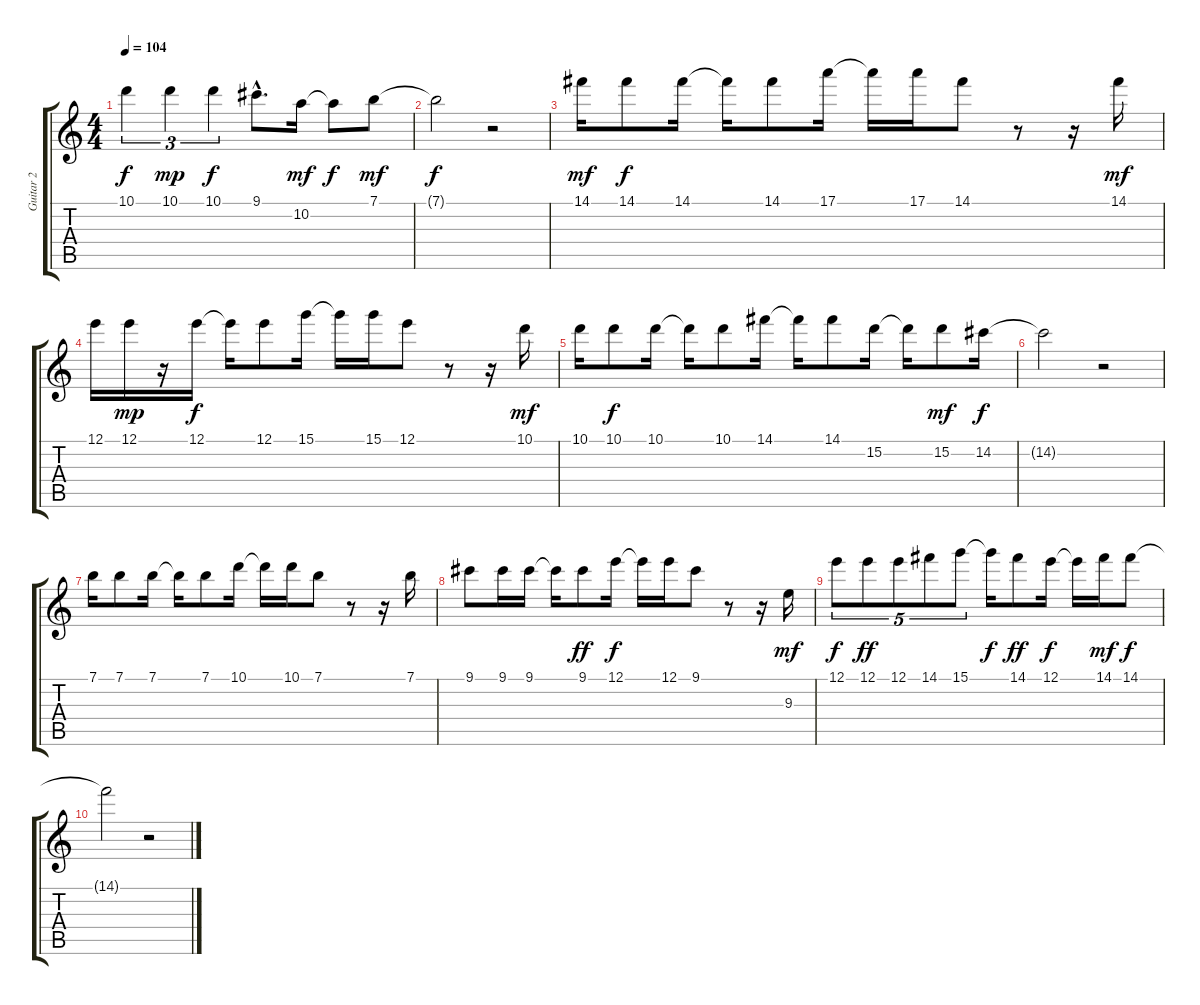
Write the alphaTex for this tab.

\track ("Guitar 2" "Guitar 2") {instrument acousticguitarnylon}
\staff {score tabs}
\tuning (E4 B3 G3 D3 A2 E2) {hide}
\ts (4 4)
\tempo 104
\clef g2
\ks c
10.1.4{tu (3 2) dy f} 10.1.4{tu (3 2) dy mp} 10.1.4{tu (3 2) dy f} 9.1{hac}.8{d} 10.2.16{dy mf} 10.2{t}.8{dy f} 7.1.8{dy mf} |
7.1{t}.2{dy f} r.2 |
14.1.16{dy mf} 14.1.8{dy f} 14.1.16 14.1{t}.16 14.1.8 17.1.16 17.1{t}.16 17.1.16 14.1.8 r.8 r.16 14.1.16{dy mf} |
12.1.16 12.1.16{dy mp} r.16 12.1.16{dy f} 12.1{t}.16 12.1.8 15.1.16 15.1{t}.16 15.1.16 12.1.8 r.8 r.16 10.1.16{dy mf} |
10.1.16 10.1.8{dy f} 10.1.16 10.1{t}.16 10.1.8 14.1.16 14.1{t}.16 14.1.8 15.2.16 15.2{t}.16 15.2.8{dy mf} 14.2.16{dy f} |
14.2{t}.2 r.2 |
7.1.16 7.1.8 7.1.16 7.1{t}.16 7.1.8 10.1.16 10.1{t}.16 10.1.16 7.1.8 r.8 r.16 7.1.16 |
9.1.8 9.1.16 9.1.16 9.1{t}.16 9.1.8{dy ff} 12.1.16{dy f} 12.1{t}.16 12.1.16 9.1.8 r.8 r.16 9.3.16{dy mf} |
12.1.8{tu (5 4) dy f} 12.1.8{tu (5 4) dy ff} 12.1.8{tu (5 4)} 14.1.8{tu (5 4)} 15.1.8{tu (5 4)} 15.1{t}.16{dy f} 14.1.8{dy ff} 12.1.16{dy f} 12.1{t}.16 14.1.16{dy mf} 14.1.8{dy f} |
14.1{t}.2 r.2
